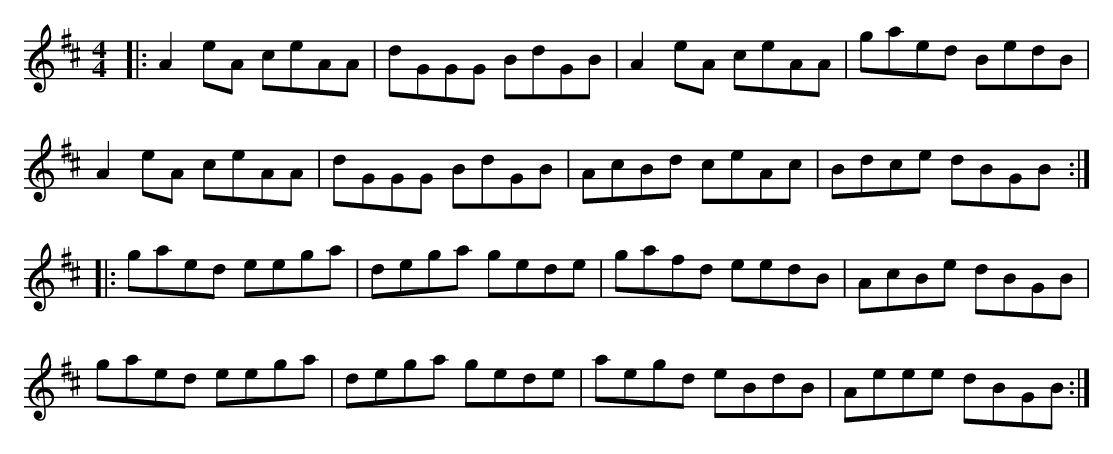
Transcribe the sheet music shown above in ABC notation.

X:1
M:4/4
K:Amix
|: A2 eA ceAA| dGGG BdGB| A2 eA ceAA| gaed BedB|
 A2 eA ceAA| dGGG BdGB| AcBd ceAc| Bdce dBGB:|
|: gaed eega| dega gede| gafd eedB| AcBe dBGB|
 gaed eega| dega gede| aegd eBdB| Aeee dBGB:|
